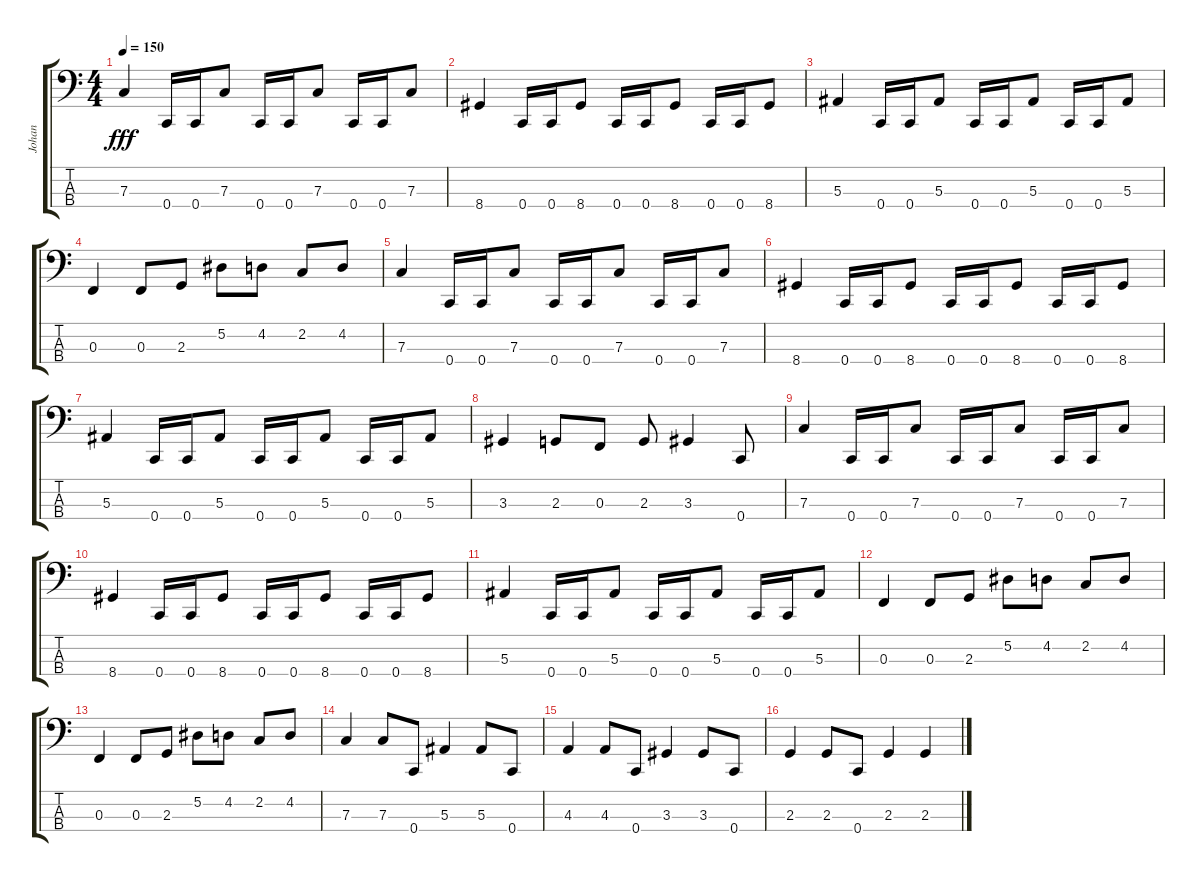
\track ("Johan" "Johan") {instrument electricbasspick}
\staff {score tabs}
\tuning (Eb2 Bb1 F1 C1) {hide}
\ts (4 4)
\tempo 150
\clef f4
\ks c
7.3.4{dy fff} 0.4.16 0.4.16 7.3.8 0.4.16 0.4.16 7.3.8 0.4.16 0.4.16 7.3.8 |
8.4.4 0.4.16 0.4.16 8.4.8 0.4.16 0.4.16 8.4.8 0.4.16 0.4.16 8.4.8 |
5.3.4 0.4.16 0.4.16 5.3.8 0.4.16 0.4.16 5.3.8 0.4.16 0.4.16 5.3.8 |
0.3.4 0.3.8 2.3.8 5.2.8 4.2.8 2.2.8 4.2.8 |
7.3.4 0.4.16 0.4.16 7.3.8 0.4.16 0.4.16 7.3.8 0.4.16 0.4.16 7.3.8 |
8.4.4 0.4.16 0.4.16 8.4.8 0.4.16 0.4.16 8.4.8 0.4.16 0.4.16 8.4.8 |
5.3.4 0.4.16 0.4.16 5.3.8 0.4.16 0.4.16 5.3.8 0.4.16 0.4.16 5.3.8 |
3.3.4 2.3.8 0.3.8 2.3.8 3.3.4 0.4.8 |
7.3.4 0.4.16 0.4.16 7.3.8 0.4.16 0.4.16 7.3.8 0.4.16 0.4.16 7.3.8 |
8.4.4 0.4.16 0.4.16 8.4.8 0.4.16 0.4.16 8.4.8 0.4.16 0.4.16 8.4.8 |
5.3.4 0.4.16 0.4.16 5.3.8 0.4.16 0.4.16 5.3.8 0.4.16 0.4.16 5.3.8 |
0.3.4 0.3.8 2.3.8 5.2.8 4.2.8 2.2.8 4.2.8 |
0.3.4 0.3.8 2.3.8 5.2.8 4.2.8 2.2.8 4.2.8 |
7.3.4 7.3.8 0.4.8 5.3.4 5.3.8 0.4.8 |
4.3.4 4.3.8 0.4.8 3.3.4 3.3.8 0.4.8 |
2.3.4 2.3.8 0.4.8 2.3.4 2.3.4
